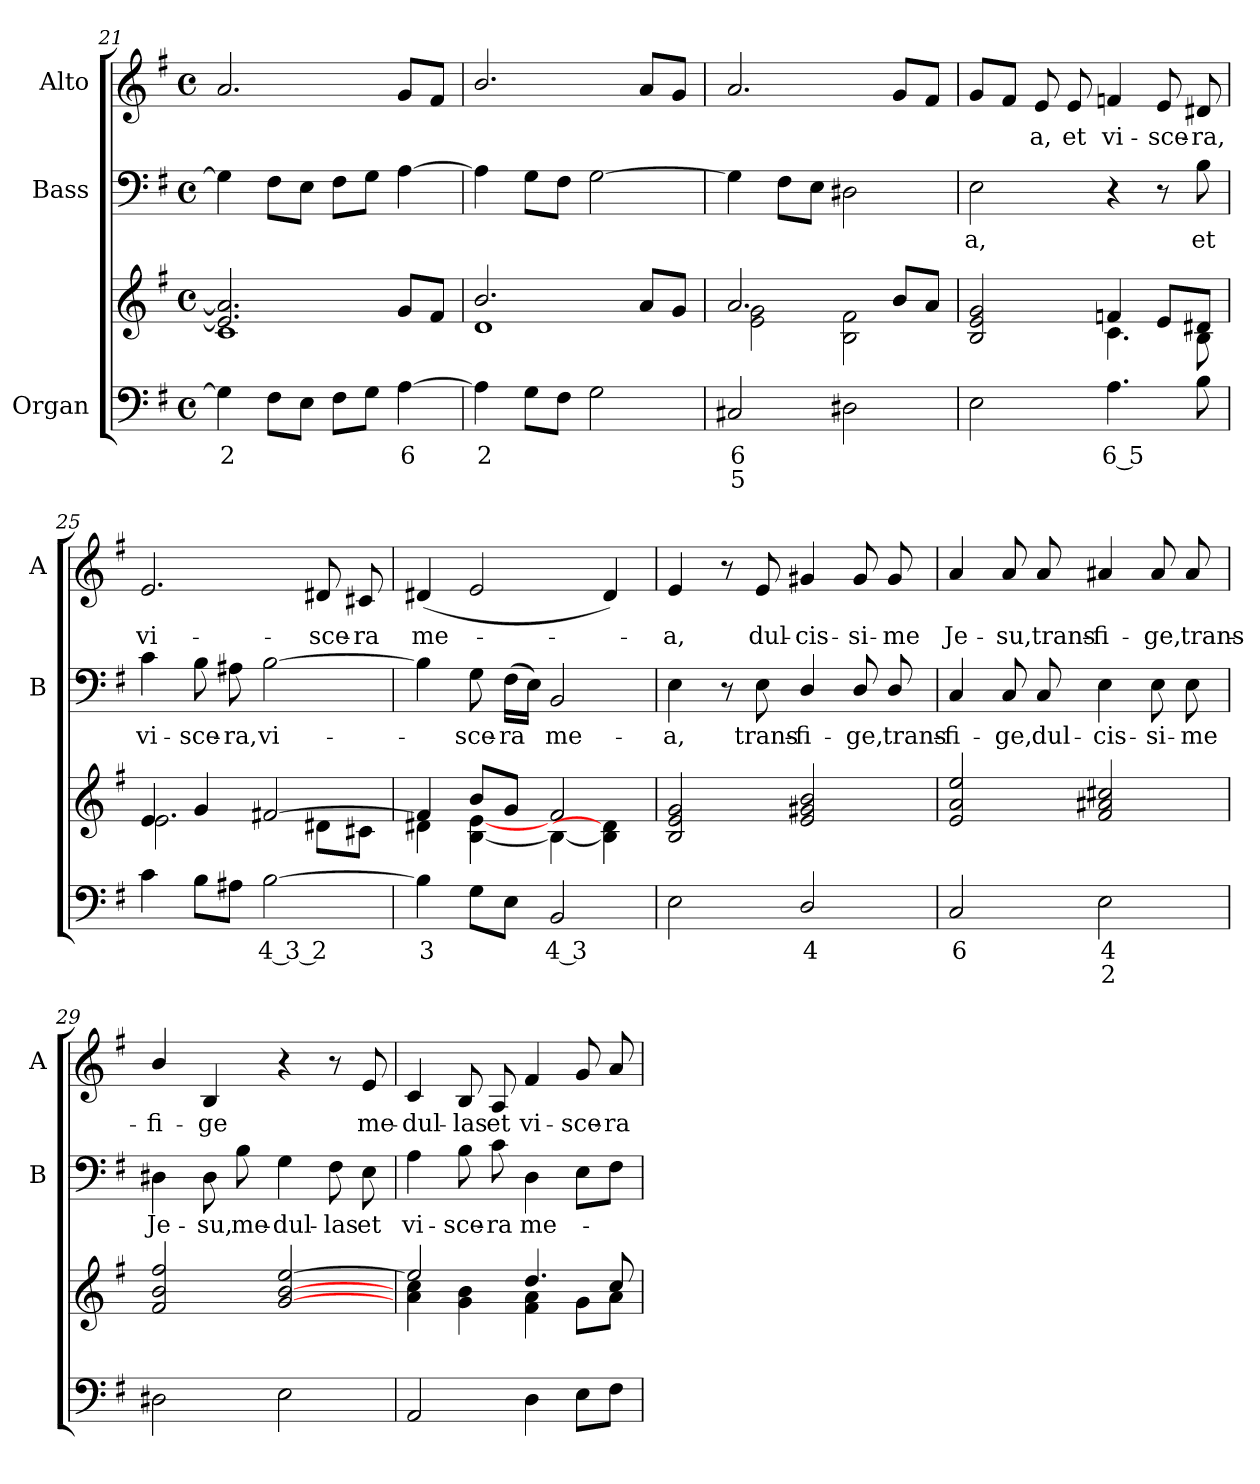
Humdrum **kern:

**kern	**text	**text	**kern	**kern	**text	**kern	**text
*part3	*part3	*part3	*part3	*part2	*part2	*part1	*part1
*staff4	*staff4	*staff4	*staff3	*staff2	*staff2	*staff1	*staff1
*I"Organ	*	*	*	*I"Bass	*	*I"Alto	*
*	*	*	*	*I'B	*	*I'A	*
*clefF4	*	*	*clefG2	*clefF4	*	*clefG2	*
*k[f#]	*	*	*k[f#]	*k[f#]	*	*k[f#]	*
*G:	*	*	*G:	*G:	*	*G:	*
*M4/4	*	*	*M4/4	*M4/4	*	*M4/4	*
*met(c)	*	*	*met(c)	*met(c)	*	*met(c)	*
=21	=21	=21	=21	=21	=21	=21	=21
!	!LO:LY:b	!	!	!	!	!	!
*	*	*	*^	*	*	*	*
4G]	2	.	2.e/] 2.a/]	1c\	4G]	.	2.a	.
8F#L	.	.	.	.	8F#L	.	.	.
8EJ	.	.	.	.	8EJ	.	.	.
8F#L	.	.	.	.	8F#L	.	.	.
8GJ	.	.	.	.	8GJ	.	.	.
!	!LO:LY:b	!	!	!	!	!	!	!
[4A	6	.	8g/L	.	[4A	.	8gL	.
.	.	.	8f#/J	.	.	.	8f#J	.
=22	=22	=22	=22	=22	=22	=22	=22	=22
!	!LO:LY:b	!	!	!	!	!	!	!
4A]	2	.	2.b/	1d\	4A]	.	2.b/	.
8GL	.	.	.	.	8GL	.	.	.
8F#J	.	.	.	.	8F#J	.	.	.
2G	.	.	.	.	[2G	.	.	.
.	.	.	8a/L	.	.	.	8aL	.
.	.	.	8g/J	.	.	.	8gJ	.
=23	=23	=23	=23	=23	=23	=23	=23	=23
!	!LO:LY:b	!LO:LY:b	!	!	!	!	!	!
2C#X	6	5	2.a/	2e\ 2g\	4G]	.	2.a	.
.	.	.	.	.	8F#L	.	.	.
.	.	.	.	.	8EJ	.	.	.
2D#X	.	.	.	2B\ 2f#\	2D#X	.	.	.
.	.	.	8b/L	.	.	.	8gL	.
.	.	.	8a/J	.	.	.	8f#J	.
=24	=24	=24	=24	=24	=24	=24	=24	=24
!	!	!	!	!	!	!LO:LY:b	!	!
2E	.	.	2B/ 2e/ 2g/	2ryy	2E	a,	8gL	.
.	.	.	.	.	.	.	8f#J	.
!	!	!	!	!	!	!	!	!LO:LY:b
.	.	.	.	.	.	.	8e	a,
!	!	!	!	!	!	!	!	!LO:LY:b
.	.	.	.	.	.	.	8e	et
!	!LO:LY:b	!	!	!	!	!	!	!LO:LY:b
4.A	6 5	.	4fn/	4.c\	4r	.	4fn	vi-
!	!	!	!	!	!	!	!	!LO:LY:b
.	.	.	8e/L	.	8r	.	8e	-sce-
!	!	!	!	!	!	!LO:LY:b	!	!LO:LY:b
8B	.	.	8d#X/J	8B\	8B	et	8d#X	-ra,
!!LO:LB:g=z
=25	=25	=25	=25	=25	=25	=25	=25	=25
!	!	!	!	!	!	!LO:LY:b	!	!LO:LY:b
4c	.	.	4e/	2.e\	4c	vi-	2.e	vi-
!	!	!	!	!	!	!LO:LY:b	!	!
8BL	.	.	4g/	.	8B	-sce-	.	.
!	!	!	!	!	!	!LO:LY:b	!	!
8A#XJ	.	.	.	.	8A#X	-ra,	.	.
!	!LO:LY:b	!	!	!	!	!LO:LY:b	!	!
[2B	4 3 2	.	[2f#X/	.	[2B	vi-	.	.
!	!	!	!	!	!	!	!	!LO:LY:b
.	.	.	.	8d#X\L	.	.	8d#X	-sce-
!	!	!	!	!	!	!	!	!LO:LY:b
.	.	.	.	8c#X\J	.	.	8c#X	-ra
=26	=26	=26	=26	=26	=26	=26	=26	=26
!	!LO:LY:b	!	!	!	!	!	!	!LO:LY:b
4B]	3	.	4f#/]	4d#X\	4B]	.	(<4d#X	me-
!	!	!	!	!	!	!LO:LY:b	!	!
8GL	.	.	8b/L	[4B\ [4e\	8G	sce-	2e	.
!	!	!	!	!	!	!LO:LY:b	!	!
8EJ	.	.	8g/J	.	(>16F#LL	-ra	.	.
.	.	.	.	.	16EJJ)	.	.	.
!	!LO:LY:b	!	!	!	!	!LO:LY:b	!	!
2BB	4 3	.	2f#/	4B\_	2BB	me-	.	.
.	.	.	.	4B\] 4d#\]	.	.	4d#)	.
=27	=27	=27	=27	=27	=27	=27	=27	=27
!	!	!	!	!	!	!LO:LY:b	!	!LO:LY:b
2E	.	.	2B/ 2e/ 2g/	1ryy	4E	-a,	4e	a,
.	.	.	.	.	8r	.	8r	.
!	!	!	!	!	!	!LO:LY:b	!	!LO:LY:b
.	.	.	.	.	8E	trans-	8e	dul-
!	!LO:LY:b	!	!	!	!	!LO:LY:b	!	!LO:LY:b
2D/	4	.	2e/ 2g#X/ 2b/	.	4D/	-fi-	4g#X	-cis-
!	!	!	!	!	!	!LO:LY:b	!	!LO:LY:b
.	.	.	.	.	8D/	-ge,	8g#	-si-
!	!	!	!	!	!	!LO:LY:b	!	!LO:LY:b
.	.	.	.	.	8D/	trans-	8g#	-me
=28	=28	=28	=28	=28	=28	=28	=28	=28
!	!LO:LY:b	!	!	!	!	!LO:LY:b	!	!LO:LY:b
2C	6	.	2e/ 2a/ 2ee/	1ryy	4C	-fi-	4a	Je-
!	!	!	!	!	!	!LO:LY:b	!	!LO:LY:b
.	.	.	.	.	8C	-ge,	8a	-su,
!	!	!	!	!	!	!LO:LY:b	!	!LO:LY:b
.	.	.	.	.	8C	dul-	8a	trans-
!	!LO:LY:b	!LO:LY:b	!	!	!	!LO:LY:b	!	!LO:LY:b
2E	4	2	2f#/ 2a#X/ 2cc#X/	.	4E	-cis-	4a#X	-fi-
!	!	!	!	!	!	!LO:LY:b	!	!LO:LY:b
.	.	.	.	.	8E	-si-	8a#	-ge,
!	!	!	!	!	!	!LO:LY:b	!	!LO:LY:b
.	.	.	.	.	8E	-me	8a#	trans-
=29	=29	=29	=29	=29	=29	=29	=29	=29
!	!	!	!	!	!	!LO:LY:b	!	!LO:LY:b
2D#X	.	.	2f#/ 2b/ 2ff#/	1ryy	4D#X	Je-	4b/	-fi-
!	!	!	!	!	!	!LO:LY:b	!	!LO:LY:b
.	.	.	.	.	8D#	-su,	4B	-ge
!	!	!	!	!	!	!LO:LY:b	!	!
.	.	.	.	.	8B	me-	.	.
!	!	!	!	!	!	!LO:LY:b	!	!
2E	.	.	[2g/ [2b/ [2ee/	.	4G	-dul-	4r	.
!	!	!	!	!	!	!LO:LY:b	!	!
.	.	.	.	.	8F#	-las	8r	.
!	!	!	!	!	!	!LO:LY:b	!	!LO:LY:b
.	.	.	.	.	8E	et	8e	me-
!!LO:LB:g=z
=30	=30	=30	=30	=30	=30	=30	=30	=30
!	!	!	!	!	!	!LO:LY:b	!	!LO:LY:b
2AA	.	.	2ee/]	4a\ 4cc\	4A	vi-	4c	-dul-
!	!	!	!	!	!	!LO:LY:b	!	!LO:LY:b
.	.	.	.	4g\ 4b\	8B	-sce-	8B	-las
!	!	!	!	!	!	!LO:LY:b	!	!LO:LY:b
.	.	.	.	.	8c	-ra	8A	et
!	!	!	!	!	!	!LO:LY:b	!	!LO:LY:b
4D	.	.	4.dd/	4f#\ 4a\	4D	me-	4f#	vi-
!	!	!	!	!	!	!	!	!LO:LY:b
8EL	.	.	.	8g\L	8EL	.	8g	-sce-
!	!	!	!	!	!	!	!	!LO:LY:b
8F#J	.	.	8cc/	8a\J	8F#J	.	8a	-ra
*	*	*	*v	*v	*	*	*	*
=	=	=	=	=	=	=	=
*-	*-	*-	*-	*-	*-	*-	*-
